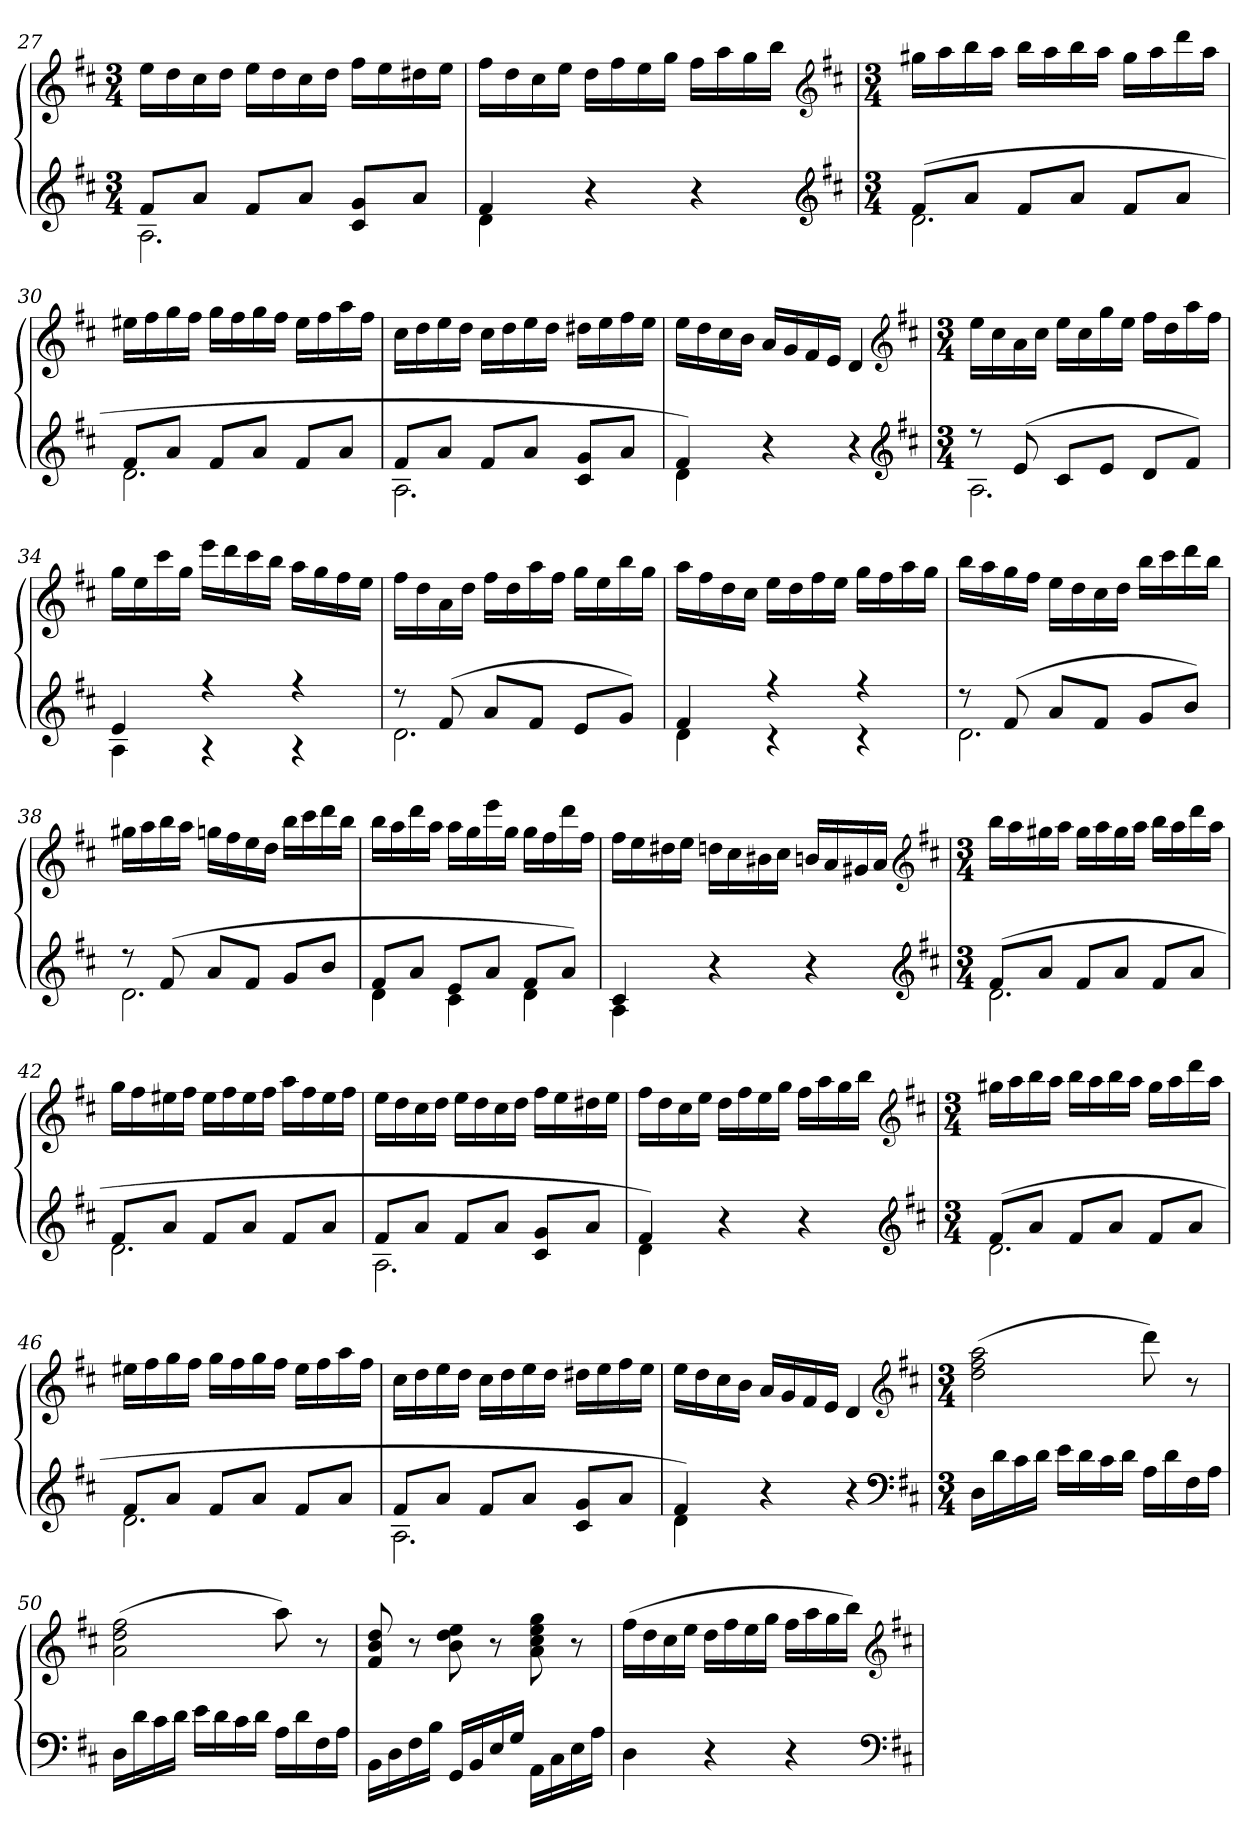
**kern	**kern
*part1	*part1
*staff2	*staff1
*clefG2	*clefG2
*k[f#c#]	*k[f#c#]
*D:	*D:
*M3/4	*M3/4
=27	=27
*^	*
8f#L	2.A	16eeLL
.	.	16dd
8aJ	.	16cc#
.	.	16ddJJ
8f#L	.	16eeLL
.	.	16dd
8aJ	.	16cc#
.	.	16ddJJ
8c# 8gL	.	16ff#LL
.	.	16ee
8aJ	.	16dd#X
.	.	16eeJJ
=28	=28	=28
4f#	4d	16ff#LL
.	.	16dd
.	.	16cc#
.	.	16eeJJ
4r	2ryy	16ddLL
.	.	16ff#
.	.	16ee
.	.	16ggJJ
4r	.	16ff#LL
.	.	16aa
.	.	16gg
.	.	16bbJJ
*clefG2	*	*clefG2
*k[f#c#]	*	*k[f#c#]
*D:	*	*D:
=29	=29	=29
*M3/4	*	*M3/4
(8f#L	2.d	16gg#XLL
.	.	16aa
8aJ	.	16bb
.	.	16aaJJ
8f#L	.	16bbLL
.	.	16aa
8aJ	.	16bb
.	.	16aaJJ
8f#L	.	16gg#LL
.	.	16aa
8aJ	.	16ddd
.	.	16aaJJ
=30	=30	=30
8f#L	2.d	16ee#XLL
.	.	16ff#
8aJ	.	16gg
.	.	16ff#JJ
8f#L	.	16ggLL
.	.	16ff#
8aJ	.	16gg
.	.	16ff#JJ
8f#L	.	16ee#LL
.	.	16ff#
8aJ	.	16aa
.	.	16ff#JJ
=31	=31	=31
8f#L	2.A	16cc#LL
.	.	16dd
8aJ	.	16ee
.	.	16ddJJ
8f#L	.	16cc#LL
.	.	16dd
8aJ	.	16ee
.	.	16ddJJ
8c# 8gL	.	16dd#XLL
.	.	16ee
8aJ	.	16ff#
.	.	16eeJJ
=32	=32	=32
4f#)	4d	16eeLL
.	.	16dd
.	.	16cc#
.	.	16bJJ
4r	2ryy	16aLL
.	.	16g
.	.	16f#
.	.	16eJJ
4r	.	4d
*clefG2	*	*clefG2
*k[f#c#]	*	*k[f#c#]
*D:	*	*D:
=33	=33	=33
*M3/4	*	*M3/4
8r	2.A	16eeLL
.	.	16cc#
(8e	.	16a
.	.	16cc#JJ
8c#L	.	16eeLL
.	.	16cc#
8eJ	.	16gg
.	.	16eeJJ
8dL	.	16ff#LL
.	.	16dd
8f#J)	.	16aa
.	.	16ff#JJ
=34	=34	=34
4e	4A	16ggLL
.	.	16ee
.	.	16ccc#
.	.	16ggJJ
4r	4r	16eeeLL
.	.	16ddd
.	.	16ccc#
.	.	16bbJJ
4r	4r	16aaLL
.	.	16gg
.	.	16ff#
.	.	16eeJJ
=35	=35	=35
8r	2.d	16ff#LL
.	.	16dd
(8f#	.	16a
.	.	16ddJJ
8aL	.	16ff#LL
.	.	16dd
8f#J	.	16aa
.	.	16ff#JJ
8eL	.	16ggLL
.	.	16ee
8gJ)	.	16bb
.	.	16ggJJ
=36	=36	=36
4f#	4d	16aaLL
.	.	16ff#
.	.	16dd
.	.	16cc#JJ
4r	4r	16eeLL
.	.	16dd
.	.	16ff#
.	.	16eeJJ
4r	4r	16ggLL
.	.	16ff#
.	.	16aa
.	.	16ggJJ
=37	=37	=37
8r	2.d	16bbLL
.	.	16aa
(8f#	.	16gg
.	.	16ff#JJ
8aL	.	16eeLL
.	.	16dd
8f#J	.	16cc#
.	.	16ddJJ
8gL	.	16bbLL
.	.	16ccc#
8bJ)	.	16ddd
.	.	16bbJJ
=38	=38	=38
8r	2.d	16gg#XLL
.	.	16aa
(8f#	.	16bb
.	.	16aaJJ
8aL	.	16ggnLL
.	.	16ff#
8f#J	.	16ee
.	.	16ddJJ
8gL	.	16bbLL
.	.	16ccc#
8bJ	.	16ddd
.	.	16bbJJ
=39	=39	=39
8f#L	4d	16bbLL
.	.	16aa
8aJ	.	16ddd
.	.	16aaJJ
8eL	4c#	16aaLL
.	.	16gg
8aJ	.	16eee
.	.	16ggJJ
8f#L	4d	16ggLL
.	.	16ff#
8aJ)	.	16ddd
.	.	16ff#JJ
=40	=40	=40
4c#	4A	16ff#LL
.	.	16ee
.	.	16dd#X
.	.	16eeJJ
4r	2ryy	16ddnLL
.	.	16cc#
.	.	16b#X
.	.	16cc#JJ
4r	.	16bnLL
.	.	16a
.	.	16g#X
.	.	16aJJ
*clefG2	*	*clefG2
*k[f#c#]	*	*k[f#c#]
*D:	*	*D:
=41	=41	=41
*M3/4	*	*M3/4
(8f#L	2.d	16bbLL
.	.	16aa
8aJ	.	16gg#X
.	.	16aaJJ
8f#L	.	16gg#LL
.	.	16aa
8aJ	.	16gg#
.	.	16aaJJ
8f#L	.	16bbLL
.	.	16aa
8aJ	.	16ddd
.	.	16aaJJ
=42	=42	=42
8f#L	2.d	16ggLL
.	.	16ff#
8aJ	.	16ee#X
.	.	16ff#JJ
8f#L	.	16ee#LL
.	.	16ff#
8aJ	.	16ee#
.	.	16ff#JJ
8f#L	.	16aaLL
.	.	16ff#
8aJ	.	16ee#
.	.	16ff#JJ
=43	=43	=43
8f#L	2.A	16eeLL
.	.	16dd
8aJ	.	16cc#
.	.	16ddJJ
8f#L	.	16eeLL
.	.	16dd
8aJ	.	16cc#
.	.	16ddJJ
8c# 8gL	.	16ff#LL
.	.	16ee
8aJ	.	16dd#X
.	.	16eeJJ
=44	=44	=44
4f#)	4d	16ff#LL
.	.	16dd
.	.	16cc#
.	.	16eeJJ
4r	2ryy	16ddLL
.	.	16ff#
.	.	16ee
.	.	16ggJJ
4r	.	16ff#LL
.	.	16aa
.	.	16gg
.	.	16bbJJ
*clefG2	*	*clefG2
*k[f#c#]	*	*k[f#c#]
*D:	*	*D:
=45	=45	=45
*M3/4	*	*M3/4
(8f#L	2.d	16gg#XLL
.	.	16aa
8aJ	.	16bb
.	.	16aaJJ
8f#L	.	16bbLL
.	.	16aa
8aJ	.	16bb
.	.	16aaJJ
8f#L	.	16gg#LL
.	.	16aa
8aJ	.	16ddd
.	.	16aaJJ
=46	=46	=46
8f#L	2.d	16ee#XLL
.	.	16ff#
8aJ	.	16gg
.	.	16ff#JJ
8f#L	.	16ggLL
.	.	16ff#
8aJ	.	16gg
.	.	16ff#JJ
8f#L	.	16ee#LL
.	.	16ff#
8aJ	.	16aa
.	.	16ff#JJ
=47	=47	=47
8f#L	2.A	16cc#LL
.	.	16dd
8aJ	.	16ee
.	.	16ddJJ
8f#L	.	16cc#LL
.	.	16dd
8aJ	.	16ee
.	.	16ddJJ
8c# 8gL	.	16dd#XLL
.	.	16ee
8aJ	.	16ff#
.	.	16eeJJ
=48	=48	=48
4f#)	4d	16eeLL
.	.	16dd
.	.	16cc#
.	.	16bJJ
4r	2ryy	16aLL
.	.	16g
.	.	16f#
.	.	16eJJ
4r	.	4d
*v	*v	*
*clefF4	*clefG2
*k[f#c#]	*k[f#c#]
*D:	*D:
=49	=49
*M3/4	*M3/4
16DLL	(2dd 2ff# 2aa
16d	.
16c#	.
16dJJ	.
16eLL	.
16d	.
16c#	.
16dJJ	.
16ALL	8ddd)
16d	.
16F#	8r
16AJJ	.
=50	=50
16DLL	(2a 2dd 2ff#
16d	.
16c#	.
16dJJ	.
16eLL	.
16d	.
16c#	.
16dJJ	.
16ALL	8aa)
16d	.
16F#	8r
16AJJ	.
=51	=51
16BBLL	8f# 8b 8dd
16D	.
16F#	8r
16BJJ	.
16GGLL	8b 8dd 8ee
16BB	.
16E	8r
16GJJ	.
16AALL	8a 8cc# 8ee 8gg
16C#	.
16E	8r
16AJJ	.
=52	=52
4D	(16ff#LL
.	16dd
.	16cc#
.	16eeJJ
4r	16ddLL
.	16ff#
.	16ee
.	16ggJJ
4r	16ff#LL
.	16aa
.	16gg
.	16bbJJ)
*clefF4	*clefG2
*k[f#c#]	*k[f#c#]
*D:	*D:
=	=
*-	*-
